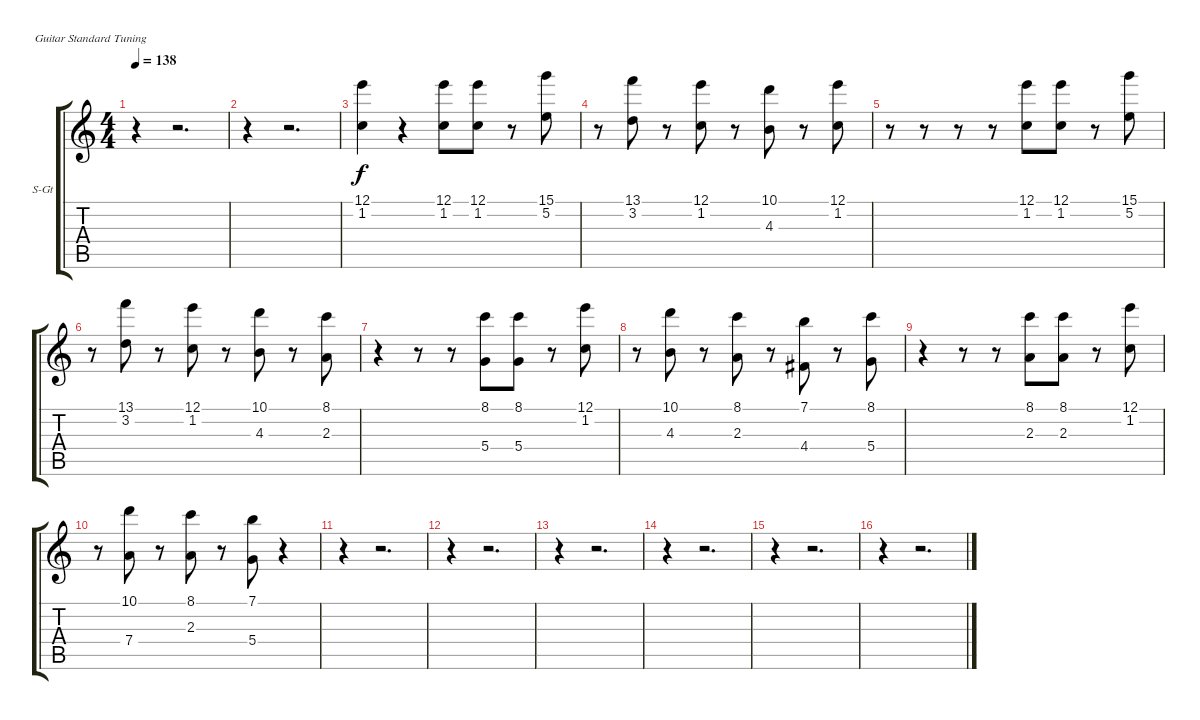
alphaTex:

\bracketExtendMode groupsimilarinstruments
\firstSystemTrackNameOrientation horizontal
\otherSystemsTrackNameOrientation horizontal
\track ("Äîðîæêà 5" "S-Gt") {instrument tuba}
\staff {score tabs}
\tuning (E4 B3 G3 D3 A2 E2)
\displaytranspose 12
\ts (4 4)
\tempo 138
\clef g2
\ks c
r.4{dy f} r.2{d} |
r.4 r.2{d} |
(12.1 1.2).4 r.4 (12.1 1.2).8 (12.1 1.2).8 r.8 (15.1 5.2).8 |
r.8 (13.1 3.2).8 r.8 (12.1 1.2).8 r.8 (10.1 4.3).8 r.8 (12.1 1.2).8 |
r.8 r.8 r.8 r.8 (12.1 1.2).8 (12.1 1.2).8 r.8 (15.1 5.2).8 |
r.8 (13.1 3.2).8 r.8 (12.1 1.2).8 r.8 (10.1 4.3).8 r.8 (8.1 2.3).8 |
r.4 r.8 r.8 (8.1 5.4).8 (8.1 5.4).8 r.8 (12.1 1.2).8 |
r.8 (10.1 4.3).8 r.8 (8.1 2.3).8 r.8 (7.1 4.4).8 r.8 (8.1 5.4).8 |
r.4 r.8 r.8 (8.1 2.3).8 (8.1 2.3).8 r.8 (12.1 1.2).8 |
r.8 (10.1 7.4).8 r.8 (8.1 2.3).8 r.8 (7.1 5.4).8 r.4 |
r.4 r.2{d} |
r.4 r.2{d} |
r.4 r.2{d} |
r.4 r.2{d} |
r.4 r.2{d} |
r.4 r.2{d}
